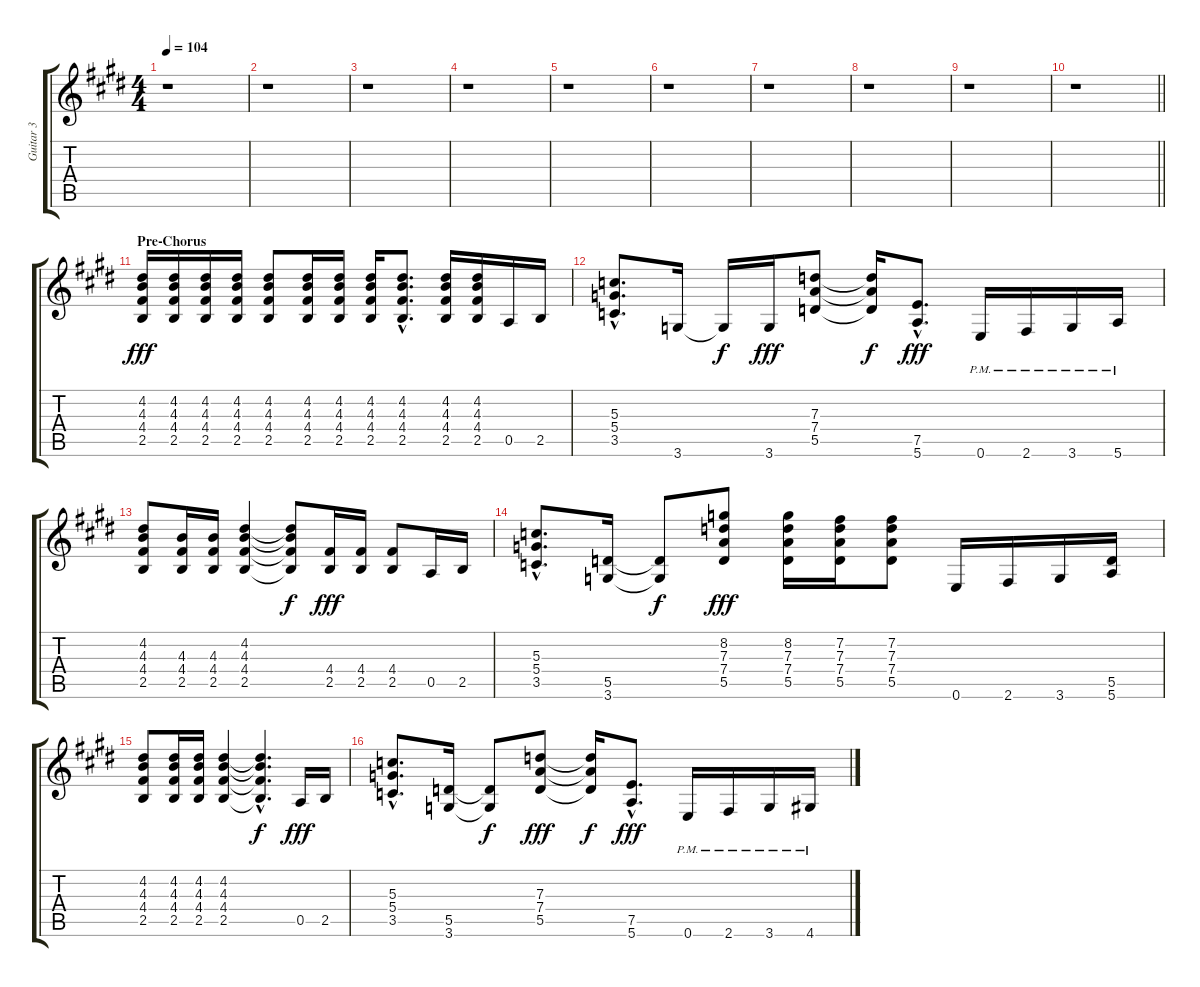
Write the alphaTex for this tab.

\track ("Guitar 3" "Guitar 3") {instrument overdrivenguitar}
\staff {score tabs}
\tuning (E4 B3 G3 D3 A2 E2) {hide}
\ts (4 4)
\tempo 104
\clef g2
\ks e
r.1{dy f} |
r.1 |
r.1 |
r.1 |
r.1 |
r.1 |
r.1 |
r.1 |
r.1 |
\barLineRight lightlight
r.1 |
\section ("" "Pre-Chorus")
(4.2 4.3 4.4 2.5).16{dy fff} (4.2 4.3 4.4 2.5).16 (4.2 4.3 4.4 2.5).16 (4.2 4.3 4.4 2.5).16 (4.2 4.3 4.4 2.5).8 (4.2 4.3 4.4 2.5).16 (4.2 4.3 4.4 2.5).16 (4.2 4.3 4.4 2.5).16 (4.2{hac} 4.3{hac} 4.4{hac} 2.5{hac}).8{d} (4.2 4.3 4.4 2.5).16 (4.2 4.3 4.4 2.5).16 0.5.16 2.5.16 |
(5.3{hac} 5.4{hac} 3.5{hac}).8{d} 3.6.16 3.6{t}.16{dy f} 3.6.16{dy fff} (7.3 7.4 5.5).8 (7.3{t} 7.4{t} 5.5{t}).16{dy f} (7.5{hac} 5.6{hac}).8{d dy fff} 0.6{pm}.16 2.6{pm}.16 3.6{pm}.16 5.6{pm}.16 |
(4.2 4.3 4.4 2.5).8 (4.3 4.4 2.5).16 (4.3 4.4 2.5).16 (4.2 4.3 4.4 2.5).4 (4.2{t} 4.3{t} 4.4{t} 2.5{t}).8{dy f} (4.4 2.5).16{dy fff} (4.4 2.5).16 (4.4 2.5).8 0.5.16 2.5.16 |
(5.3{hac} 5.4{hac} 3.5{hac}).8{d} (5.5 3.6).16 (5.5{t} 3.6{t}).8{dy f} (8.2 7.3 7.4 5.5).8{dy fff} (8.2 7.3 7.4 5.5).16 (7.2 7.3 7.4 5.5).16 (7.2 7.3 7.4 5.5).8 0.6.16 2.6.16 3.6.16 (5.5 5.6).16 |
(4.2 4.3 4.4 2.5).8 (4.2 4.3 4.4 2.5).16 (4.2 4.3 4.4 2.5).16 (4.2 4.3 4.4 2.5).4 (4.2{hac t} 4.3{hac t} 4.4{hac t} 2.5{hac t}).4{d dy f} 0.5.16{dy fff} 2.5.16 |
(5.3{hac} 5.4{hac} 3.5{hac}).8{d} (5.5 3.6).16 (5.5{t} 3.6{t}).8{dy f} (7.3 7.4 5.5).8{dy fff} (7.3{t} 7.4{t} 5.5{t}).16{dy f} (7.5{hac} 5.6{hac}).8{d dy fff} 0.6{pm}.16 2.6{pm}.16 3.6{pm}.16 4.6{pm}.16
